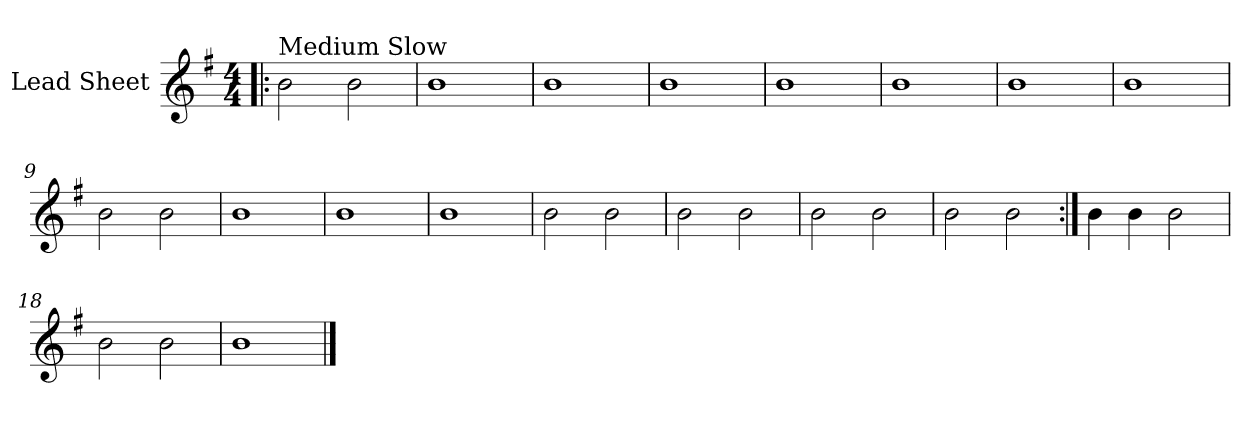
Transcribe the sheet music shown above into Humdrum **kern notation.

**kern
*part1
*staff1
*I"Lead Sheet
*clefG2
*k[f#]
*G:
*M4/4
=1!|:
!LO:TX:a:t=Medium Slow
2b\
2b\
=2
1b
=3
1b
=4
1b
!!LO:LB:g=z
=5
1b
=6
1b
=7
1b
=8
1b
!!LO:LB:g=z
=9
2b\
2b\
=10
1b
=11
1b
=12
1b
!!LO:LB:g=z
=13
2b\
2b\
=14
2b\
2b\
=15
2b\
2b\
=16
2b\
2b\
!!LO:LB:g=z
=17:|!
4b\
4b\
2b\
=18
2b\
2b\
=19
1b
==
*-
